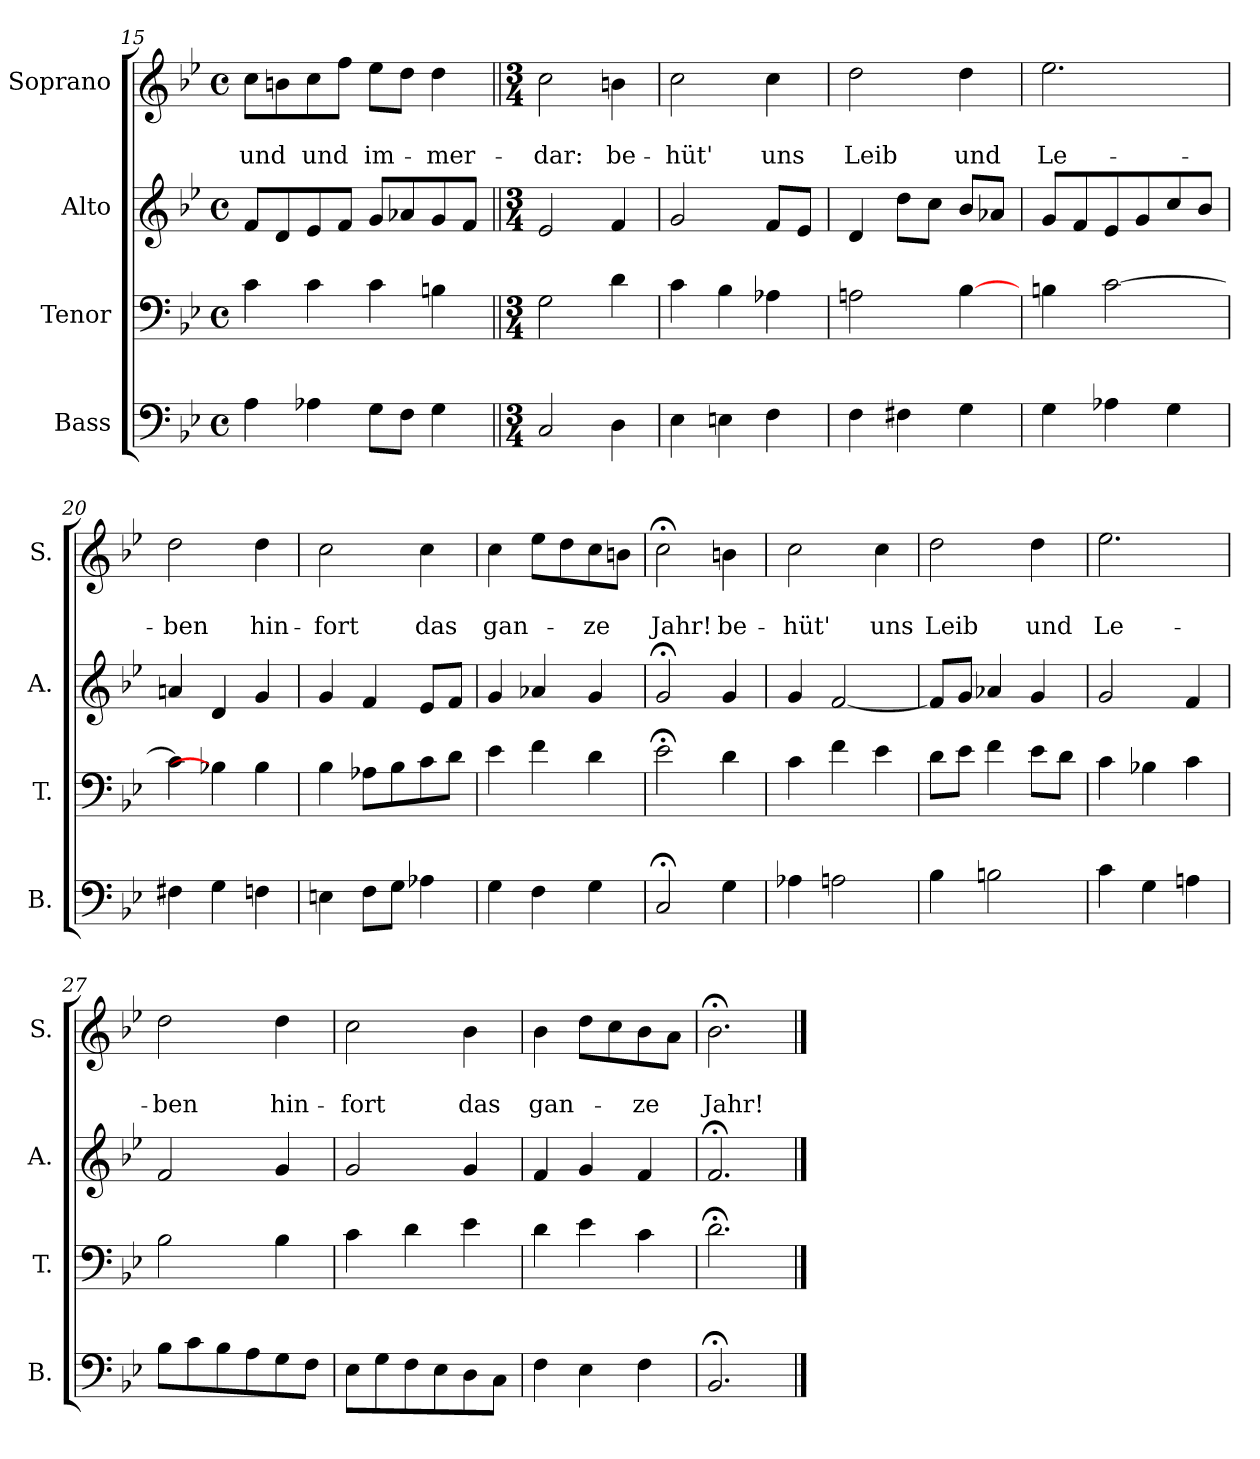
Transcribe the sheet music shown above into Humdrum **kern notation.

**kern	**kern	**kern	**kern	**text	**text
*part4	*part3	*part2	*part1	*part1	*part1
*staff4	*staff3	*staff2	*staff1	*staff1	*staff1
*I"Bass	*I"Tenor	*I"Alto	*I"Soprano	*	*
*I'B.	*I'T.	*I'A.	*I'S.	*	*
*clefF4	*clefF4	*clefG2	*clefG2	*	*
*k[b-e-]	*k[b-e-]	*k[b-e-]	*k[b-e-]	*	*
*B-:	*B-:	*B-:	*B-:	*	*
*M4/4	*M4/4	*M4/4	*M4/4	*	*
*met(c)	*met(c)	*met(c)	*met(c)	*	*
=15	=15	=15	=15	=15	=15
4A\	4c\	8f/L	8cc\L	.	-und
.	.	8d/	8bn\	.	.
4A-X\	4c\	8e-/	8cc\	.	und
.	.	8f/J	8ff\J	.	.
8G\L	4c\	8g/L	8ee-\L	.	im-
8F\J	.	8a-X/	8dd\J	.	.
4G\	4Bn\	8g/	4dd\	.	-mer-
.	.	8f/J	.	.	.
=16||	=16||	=16||	=16||	=16||	=16||
*M3/4	*M3/4	*M3/4	*M3/4	*	*
2C/	2G\	2e-/	2cc\	.	-dar:
4D\	4d\	4f/	4bn\	.	be-
=17	=17	=17	=17	=17	=17
4E-\	4c\	2g/	2cc\	.	-hüt'
4En\	4B-\	.	.	.	.
4F\	4A-X\	8f/L	4cc\	.	uns
.	.	8e-/J	.	.	.
!!LO:PB:g=z
=18	=18	=18	=18	=18	=18
4F\	2An\	4d/	2dd\	.	Leib
4F#X\	.	8dd\L	.	.	.
.	.	8cc\J	.	.	.
4G\	[4B-\	8b-/L	4dd\	.	und
.	.	8a-X/J	.	.	.
=19	=19	=19	=19	=19	=19
4G\	4Bn\	8g/L	2.ee-\	.	Le-
.	.	8f/	.	.	.
4A-X\	[2c\	8e-/	.	.	.
.	.	8g/	.	.	.
4G\	.	8cc/	.	.	.
.	.	8b-/J	.	.	.
=20	=20	=20	=20	=20	=20
4F#X\	4c\]	4an/	2dd\	.	ben
4G\	4B-X\]	4d/	.	.	.
4Fn\	4B-\	4g/	4dd\	.	hin-
=21	=21	=21	=21	=21	=21
4En\	4B-\	4g/	2cc\	.	-fort
8F\L	8A-X\L	4f/	.	.	.
8G\J	8B-\	.	.	.	.
4A-X\	8c\	8e-/L	4cc\	.	das
.	8d\J	8f/J	.	.	.
=22	=22	=22	=22	=22	=22
4G\	4e-\	4g/	4cc\	.	gan-
4F\	4f\	4a-X/	8ee-\L	.	.
.	.	.	8dd\	.	.
4G\	4d\	4g/	8cc\	.	-ze
.	.	.	8bn\J	.	.
=23	=23	=23	=23	=23	=23
2C;</	2e-;<\	2g;</	2cc;<\	.	Jahr!
4G\	4d\	4g/	4bn\	.	be-
!!LO:LB:g=z
=24	=24	=24	=24	=24	=24
4A-X\	4c\	4g/	2cc\	.	-hüt'
2An\	4f\	[2f/	.	.	.
.	4e-\	.	4cc\	.	uns
=25	=25	=25	=25	=25	=25
4B-\	8d\L	8f/L]	2dd\	.	Leib
.	8e-\J	8g/J	.	.	.
2Bn\	4f\	4a-X/	.	.	.
.	8e-\L	4g/	4dd\	.	und
.	8d\J	.	.	.	.
=26	=26	=26	=26	=26	=26
4c\	4c\	2g/	2.ee-\	.	Le-
4G\	4B-X\	.	.	.	.
4An\	4c\	4f/	.	.	.
=27	=27	=27	=27	=27	=27
8B-\L	2B-\	2f/	2dd\	.	-ben
8c\	.	.	.	.	.
8B-\	.	.	.	.	.
8A\	.	.	.	.	.
8G\	4B-\	4g/	4dd\	.	hin-
8F\J	.	.	.	.	.
=28	=28	=28	=28	=28	=28
8E-\L	4c\	2g/	2cc\	.	-fort
8G\	.	.	.	.	.
8F\	4d\	.	.	.	.
8E-\	.	.	.	.	.
8D\	4e-\	4g/	4b-\	.	das
8C\J	.	.	.	.	.
=29	=29	=29	=29	=29	=29
4F\	4d\	4f/	4b-\	.	gan-
4E-\	4e-\	4g/	8dd\L	.	.
.	.	.	8cc\	.	.
4F\	4c\	4f/	8b-\	.	-ze
.	.	.	8a\J	.	.
=30	=30	=30	=30	=30	=30
2.BB-;</	2.d;<\	2.f;</	2.b-;<\	.	Jahr!
==	==	==	==	==	==
*-	*-	*-	*-	*-	*-
